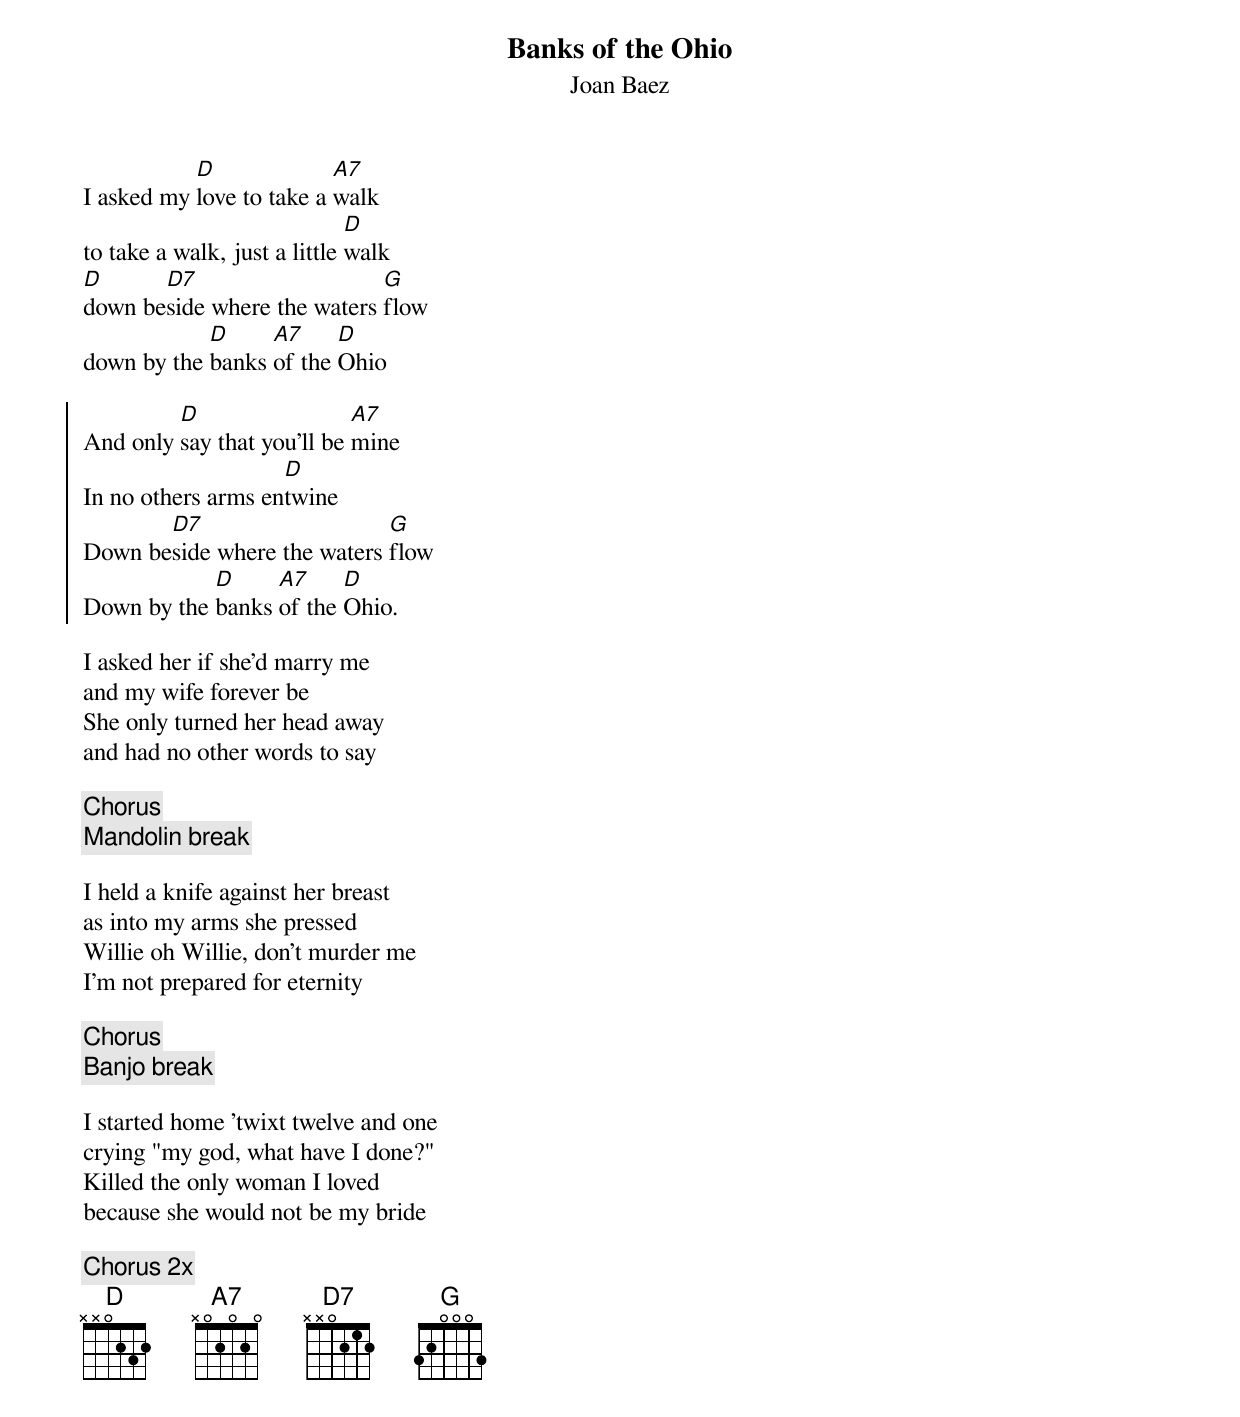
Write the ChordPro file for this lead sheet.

{t:Banks of the Ohio}
{st:Joan Baez}

I asked my [D]love to take a [A7]walk
to take a walk, just a little [D]walk
[D]down be[D7]side where the waters [G]flow
down by the [D]banks [A7]of the [D]Ohio

{soc}
And only [D]say that you'll be [A7]mine
In no others arms en[D]twine
Down be[D7]side where the waters [G]flow
Down by the [D]banks [A7]of the [D]Ohio.
{eoc}

I asked her if she'd marry me
and my wife forever be
She only turned her head away
and had no other words to say

{c:Chorus}
{c:Mandolin break}

I held a knife against her breast
as into my arms she pressed
Willie oh Willie, don't murder me
I'm not prepared for eternity

{c:Chorus}
{c:Banjo break}

I started home 'twixt twelve and one
crying "my god, what have I done?"
Killed the only woman I loved
because she would not be my bride

{c:Chorus 2x}
